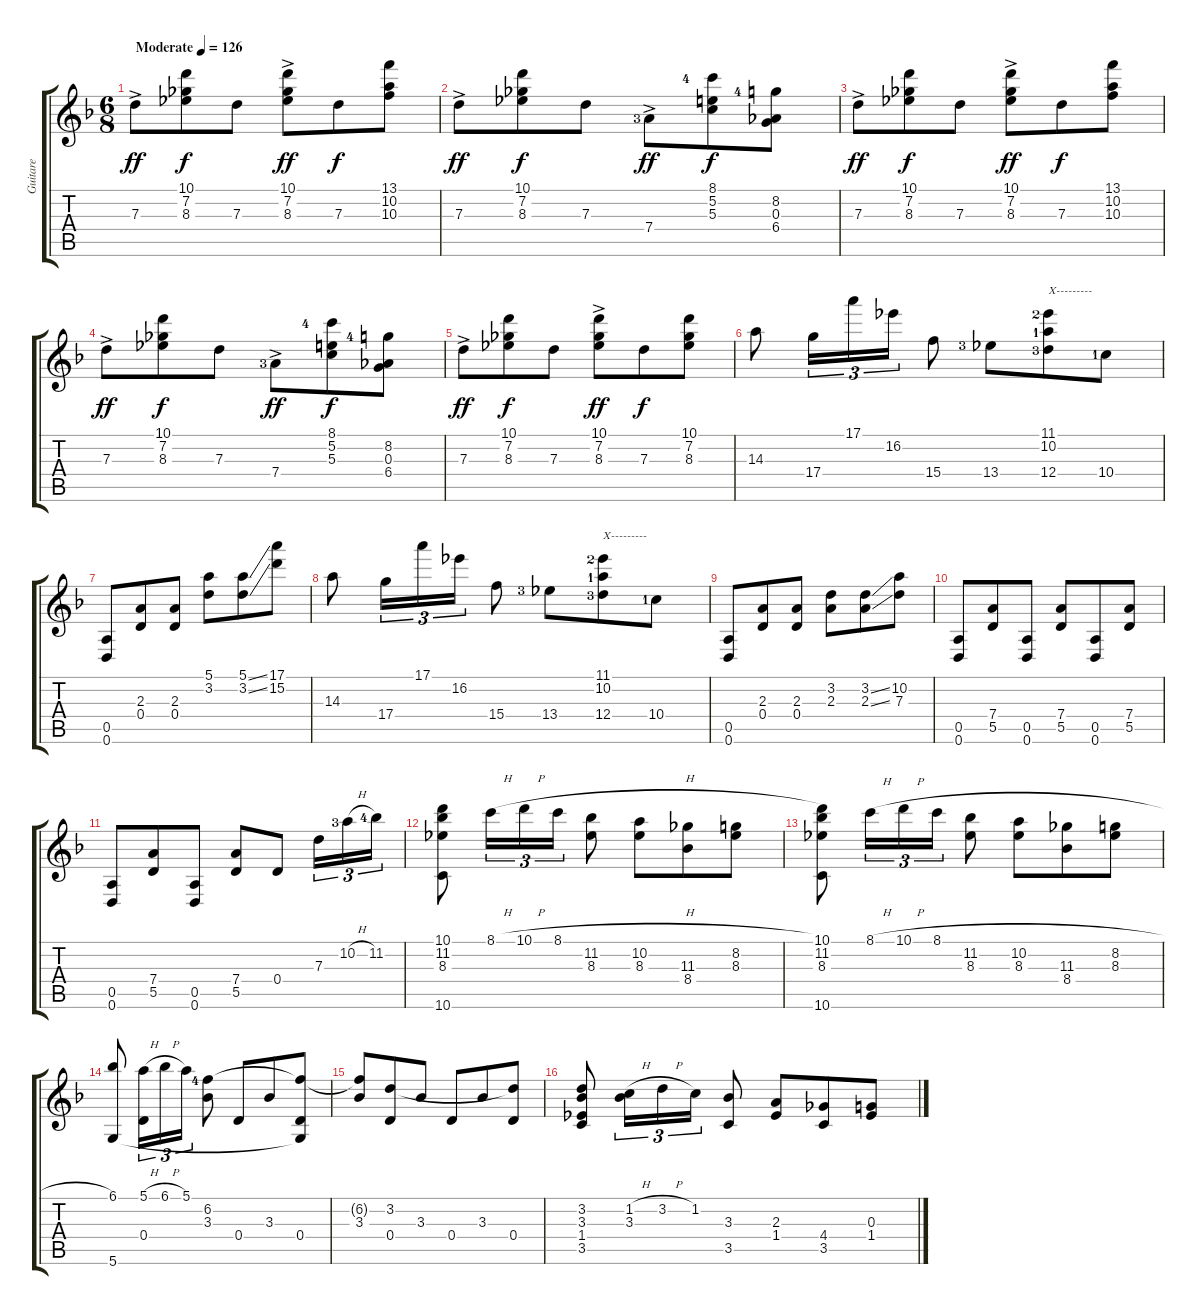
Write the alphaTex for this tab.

\track ("Guitare" "Guitare") {instrument acousticguitarnylon}
\staff {score tabs}
\tuning (E4 B3 G3 D3 A2 D2) {hide}
\ts (6 8)
\tempo (126 "Moderate")
\clef g2
\ks f
7.3{ac}.8{dy ff instrument acousticguitarnylon} (10.1 7.2 8.3).8{dy f} 7.3.8 (10.1{ac} 7.2 8.3).8{dy ff} 7.3.8{dy f} (13.1 10.2 10.3).8 |
7.3{ac}.8{dy ff} (10.1 7.2 8.3).8{dy f} 7.3.8 7.4{ac lf 4}.8{dy ff} (8.1{lf 5} 5.2 5.3).8{dy f} (8.2{lf 5} 0.3 6.4).8 |
7.3{ac}.8{dy ff} (10.1 7.2 8.3).8{dy f} 7.3.8 (10.1{ac} 7.2 8.3).8{dy ff} 7.3.8{dy f} (13.1 10.2 10.3).8 |
7.3{ac}.8{dy ff} (10.1 7.2 8.3).8{dy f} 7.3.8 7.4{ac lf 4}.8{dy ff} (8.1{lf 5} 5.2 5.3).8{dy f} (8.2{lf 5} 0.3 6.4).8 |
7.3{ac}.8{dy ff} (10.1 7.2 8.3).8{dy f} 7.3.8 (10.1{ac} 7.2 8.3).8{dy ff} 7.3.8{dy f} (10.1 7.2 8.3).8 |
14.3.8 17.4.16{tu (3 2)} 17.1.16{tu (3 2)} 16.2.16{tu (3 2)} 15.4.8 13.4{lf 4}.8 (11.1{lf 3} 10.2{lf 2} 12.4{lf 4}).8{txt "X---------"} 10.4{lf 2}.8 |
(0.5 0.6).8 (2.3 0.4).8 (2.3 0.4).8 (5.1 3.2).8 (5.1{ss} 3.2{ss}).8 (17.1 15.2).8 |
14.3.8 17.4.16{tu (3 2)} 17.1.16{tu (3 2)} 16.2.16{tu (3 2)} 15.4.8 13.4{lf 4}.8 (11.1{lf 3} 10.2{lf 2} 12.4{lf 4}).8{txt "X---------"} 10.4{lf 2}.8 |
(0.5 0.6).8 (2.3 0.4).8 (2.3 0.4).8 (3.2 2.3).8 (3.2{ss} 2.3{ss}).8 (10.2 7.3).8 |
(0.5 0.6).8 (7.4 5.5).8 (0.5 0.6).8 (7.4 5.5).8 (0.5 0.6).8 (7.4 5.5).8 |
(0.5 0.6).8 (7.4 5.5).8 (0.5 0.6).8 (7.4 5.5).8 0.4.8 7.3.16{tu (3 2)} 10.2{h lf 4}.16{tu (3 2)} 11.2{lf 5}.16{tu (3 2)} |
(10.1 11.2 8.3 10.6).8 8.1{h}.16{tu (3 2)} 10.1{h}.16{tu (3 2)} 8.1{h}.16{tu (3 2)} (11.2 8.3).8 (10.2 8.3).8 (11.3 8.4).8 (8.2 8.3).8 |
(10.1 11.2 8.3 10.6).8 8.1{h}.16{tu (3 2)} 10.1{h}.16{tu (3 2)} 8.1{h}.16{tu (3 2)} (11.2 8.3).8 (10.2 8.3).8 (11.3 8.4).8 (8.2 8.3).8 |
(6.1 5.6).8 (5.1{h} 0.4).16{tu (3 2)} 6.1{h}.16{tu (3 2)} 5.1.16{tu (3 2)} (6.2{lf 5} 3.3).8 0.4.8 3.3.8 (6.2{t} 0.4 5.6{t}).8 |
(6.2{t} 3.3).8 (3.2 0.4).8 3.3.8 0.4.8 3.3.8 (3.2{t} 0.4).8 |
(3.2 3.3 1.4 3.5).8 (1.2{h} 3.3).16{tu (3 2)} 3.2{h}.16{tu (3 2)} 1.2.16{tu (3 2)} (3.3 3.5).8 (2.3 1.4).8 (4.4 3.5).8 (0.3 1.4).8
